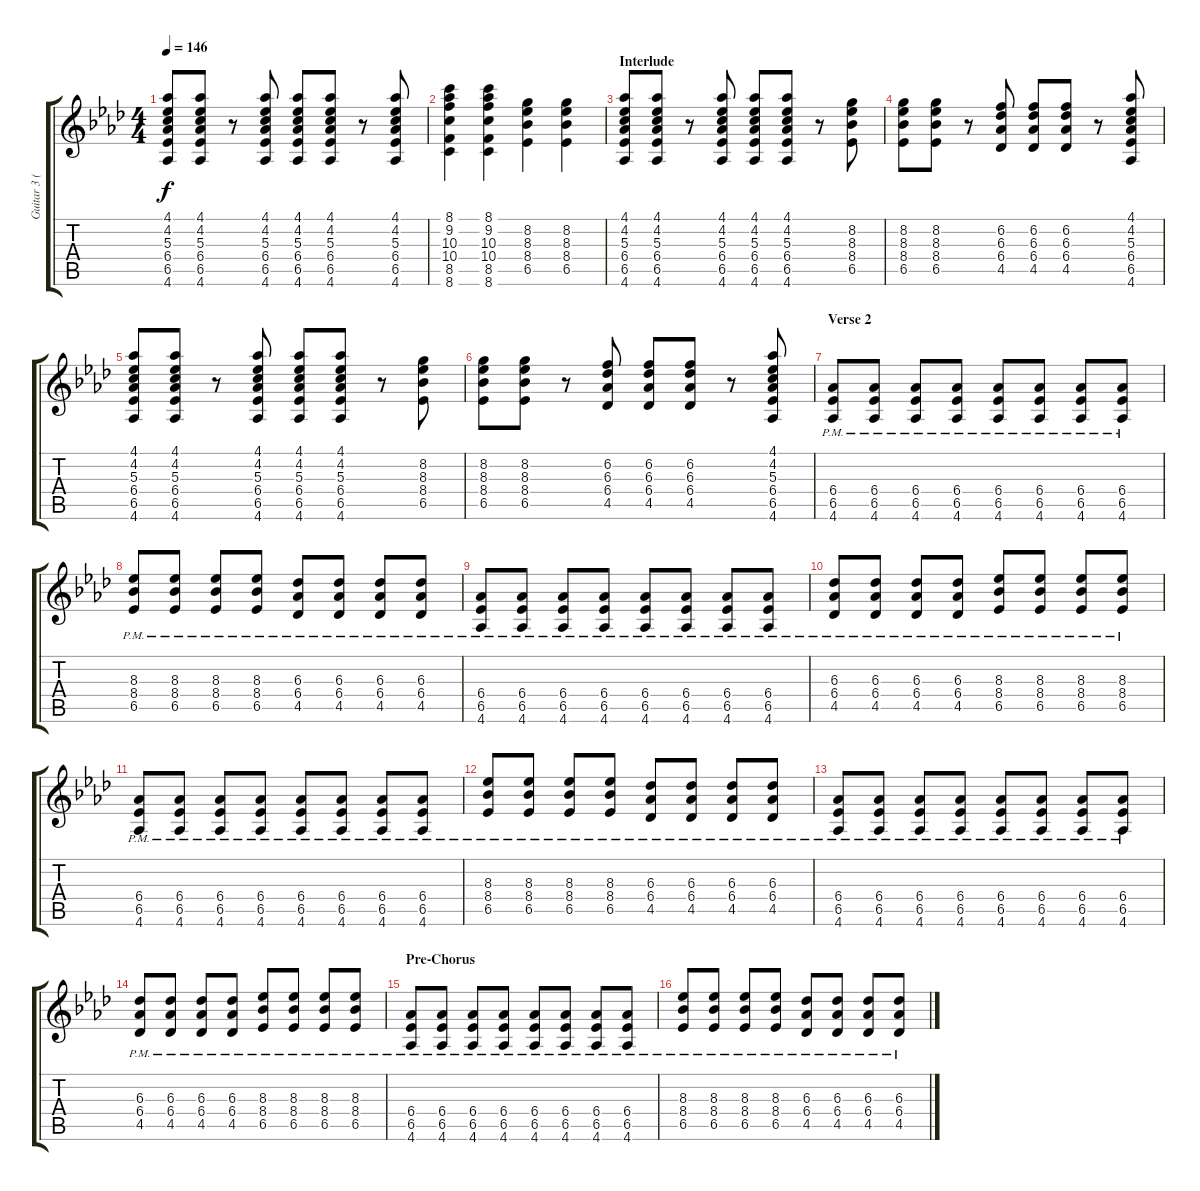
\track ("Guitar 3 (Electric)" "Guitar 3 (") {instrument electricguitarclean}
\staff {score tabs}
\tuning (E4 B3 G3 D3 A2 E2) {hide}
\ts (4 4)
\tempo 146
\clef g2
\ks ab
(4.1 4.2 5.3 6.4 6.5 4.6).8{dy f} (4.1 4.2 5.3 6.4 6.5 4.6).8 r.8 (4.1 4.2 5.3 6.4 6.5 4.6).8 (4.1 4.2 5.3 6.4 6.5 4.6).8 (4.1 4.2 5.3 6.4 6.5 4.6).8 r.8 (4.1 4.2 5.3 6.4 6.5 4.6).8 |
(8.1 9.2 10.3 10.4 8.5 8.6).4 (8.1 9.2 10.3 10.4 8.5 8.6).4 (8.2 8.3 8.4 6.5).4 (8.2 8.3 8.4 6.5).4 |
\section ("" "Interlude")
(4.1 4.2 5.3 6.4 6.5 4.6).8 (4.1 4.2 5.3 6.4 6.5 4.6).8 r.8 (4.1 4.2 5.3 6.4 6.5 4.6).8 (4.1 4.2 5.3 6.4 6.5 4.6).8 (4.1 4.2 5.3 6.4 6.5 4.6).8 r.8 (8.2 8.3 8.4 6.5).8 |
(8.2 8.3 8.4 6.5).8 (8.2 8.3 8.4 6.5).8 r.8 (6.2 6.3 6.4 4.5).8 (6.2 6.3 6.4 4.5).8 (6.2 6.3 6.4 4.5).8 r.8 (4.1 4.2 5.3 6.4 6.5 4.6).8 |
(4.1 4.2 5.3 6.4 6.5 4.6).8 (4.1 4.2 5.3 6.4 6.5 4.6).8 r.8 (4.1 4.2 5.3 6.4 6.5 4.6).8 (4.1 4.2 5.3 6.4 6.5 4.6).8 (4.1 4.2 5.3 6.4 6.5 4.6).8 r.8 (8.2 8.3 8.4 6.5).8 |
(8.2 8.3 8.4 6.5).8 (8.2 8.3 8.4 6.5).8 r.8 (6.2 6.3 6.4 4.5).8 (6.2 6.3 6.4 4.5).8 (6.2 6.3 6.4 4.5).8 r.8 (4.1 4.2 5.3 6.4 6.5 4.6).8 |
\section ("" "Verse 2")
(6.4{pm} 6.5{pm} 4.6{pm}).8{volume 13} (6.4{pm} 6.5{pm} 4.6{pm}).8 (6.4{pm} 6.5{pm} 4.6{pm}).8 (6.4{pm} 6.5{pm} 4.6{pm}).8 (6.4{pm} 6.5{pm} 4.6{pm}).8 (6.4{pm} 6.5{pm} 4.6{pm}).8 (6.4{pm} 6.5{pm} 4.6{pm}).8 (6.4{pm} 6.5{pm} 4.6{pm}).8 |
(8.3{pm} 8.4{pm} 6.5{pm}).8 (8.3{pm} 8.4{pm} 6.5{pm}).8 (8.3{pm} 8.4{pm} 6.5{pm}).8 (8.3{pm} 8.4{pm} 6.5{pm}).8 (6.3{pm} 6.4{pm} 4.5{pm}).8 (6.3{pm} 6.4{pm} 4.5{pm}).8 (6.3{pm} 6.4{pm} 4.5{pm}).8 (6.3{pm} 6.4{pm} 4.5{pm}).8 |
(6.4{pm} 6.5{pm} 4.6{pm}).8 (6.4{pm} 6.5{pm} 4.6{pm}).8 (6.4{pm} 6.5{pm} 4.6{pm}).8 (6.4{pm} 6.5{pm} 4.6{pm}).8 (6.4{pm} 6.5{pm} 4.6{pm}).8 (6.4{pm} 6.5{pm} 4.6{pm}).8 (6.4{pm} 6.5{pm} 4.6{pm}).8 (6.4{pm} 6.5{pm} 4.6{pm}).8 |
(6.3{pm} 6.4{pm} 4.5{pm}).8 (6.3{pm} 6.4{pm} 4.5{pm}).8 (6.3{pm} 6.4{pm} 4.5{pm}).8 (6.3{pm} 6.4{pm} 4.5{pm}).8 (8.3{pm} 8.4{pm} 6.5{pm}).8 (8.3{pm} 8.4{pm} 6.5{pm}).8 (8.3{pm} 8.4{pm} 6.5{pm}).8 (8.3{pm} 8.4{pm} 6.5{pm}).8 |
(6.4{pm} 6.5{pm} 4.6{pm}).8 (6.4{pm} 6.5{pm} 4.6{pm}).8 (6.4{pm} 6.5{pm} 4.6{pm}).8 (6.4{pm} 6.5{pm} 4.6{pm}).8 (6.4{pm} 6.5{pm} 4.6{pm}).8 (6.4{pm} 6.5{pm} 4.6{pm}).8 (6.4{pm} 6.5{pm} 4.6{pm}).8 (6.4{pm} 6.5{pm} 4.6{pm}).8 |
(8.3{pm} 8.4{pm} 6.5{pm}).8 (8.3{pm} 8.4{pm} 6.5{pm}).8 (8.3{pm} 8.4{pm} 6.5{pm}).8 (8.3{pm} 8.4{pm} 6.5{pm}).8 (6.3{pm} 6.4{pm} 4.5{pm}).8 (6.3{pm} 6.4{pm} 4.5{pm}).8 (6.3{pm} 6.4{pm} 4.5{pm}).8 (6.3{pm} 6.4{pm} 4.5{pm}).8 |
(6.4{pm} 6.5{pm} 4.6{pm}).8 (6.4{pm} 6.5{pm} 4.6{pm}).8 (6.4{pm} 6.5{pm} 4.6{pm}).8 (6.4{pm} 6.5{pm} 4.6{pm}).8 (6.4{pm} 6.5{pm} 4.6{pm}).8 (6.4{pm} 6.5{pm} 4.6{pm}).8 (6.4{pm} 6.5{pm} 4.6{pm}).8 (6.4{pm} 6.5{pm} 4.6{pm}).8 |
(6.3{pm} 6.4{pm} 4.5{pm}).8 (6.3{pm} 6.4{pm} 4.5{pm}).8 (6.3{pm} 6.4{pm} 4.5{pm}).8 (6.3{pm} 6.4{pm} 4.5{pm}).8 (8.3{pm} 8.4{pm} 6.5{pm}).8 (8.3{pm} 8.4{pm} 6.5{pm}).8 (8.3{pm} 8.4{pm} 6.5{pm}).8 (8.3{pm} 8.4{pm} 6.5{pm}).8 |
\section ("" "Pre-Chorus")
(6.4{pm} 6.5{pm} 4.6{pm}).8 (6.4{pm} 6.5{pm} 4.6{pm}).8 (6.4{pm} 6.5{pm} 4.6{pm}).8 (6.4{pm} 6.5{pm} 4.6{pm}).8 (6.4{pm} 6.5{pm} 4.6{pm}).8 (6.4{pm} 6.5{pm} 4.6{pm}).8 (6.4{pm} 6.5{pm} 4.6{pm}).8 (6.4{pm} 6.5{pm} 4.6{pm}).8 |
(8.3{pm} 8.4{pm} 6.5{pm}).8 (8.3{pm} 8.4{pm} 6.5{pm}).8 (8.3{pm} 8.4{pm} 6.5{pm}).8 (8.3{pm} 8.4{pm} 6.5{pm}).8 (6.3{pm} 6.4{pm} 4.5{pm}).8 (6.3{pm} 6.4{pm} 4.5{pm}).8 (6.3{pm} 6.4{pm} 4.5{pm}).8 (6.3{pm} 6.4{pm} 4.5{pm}).8
